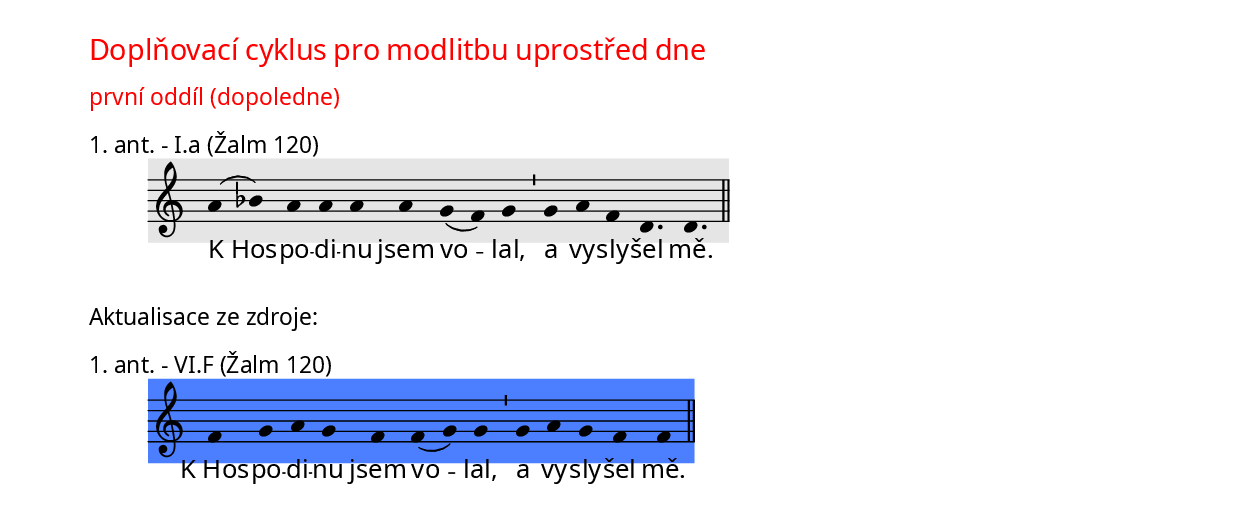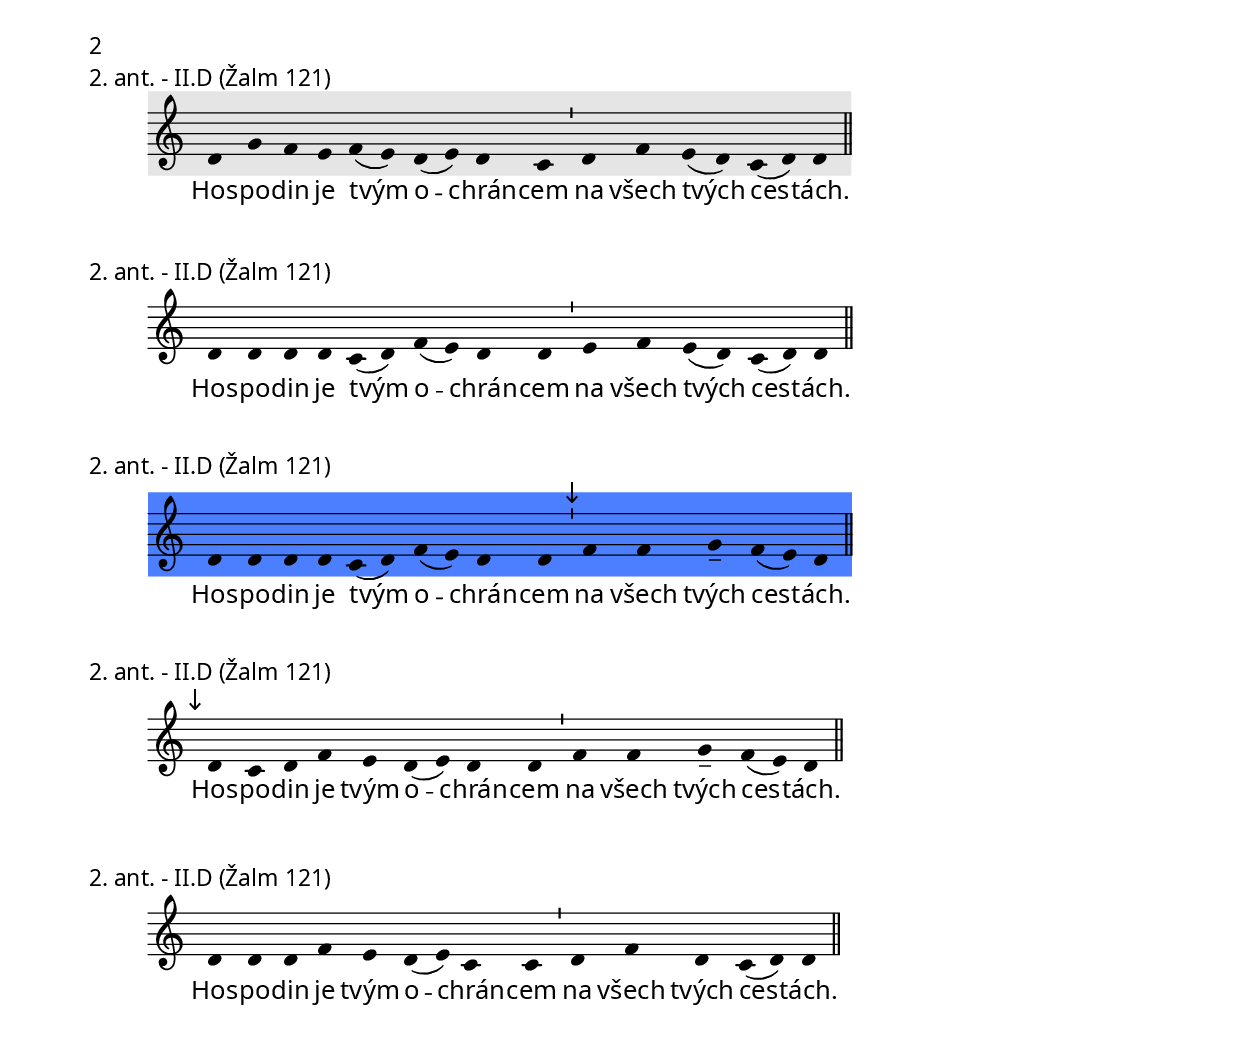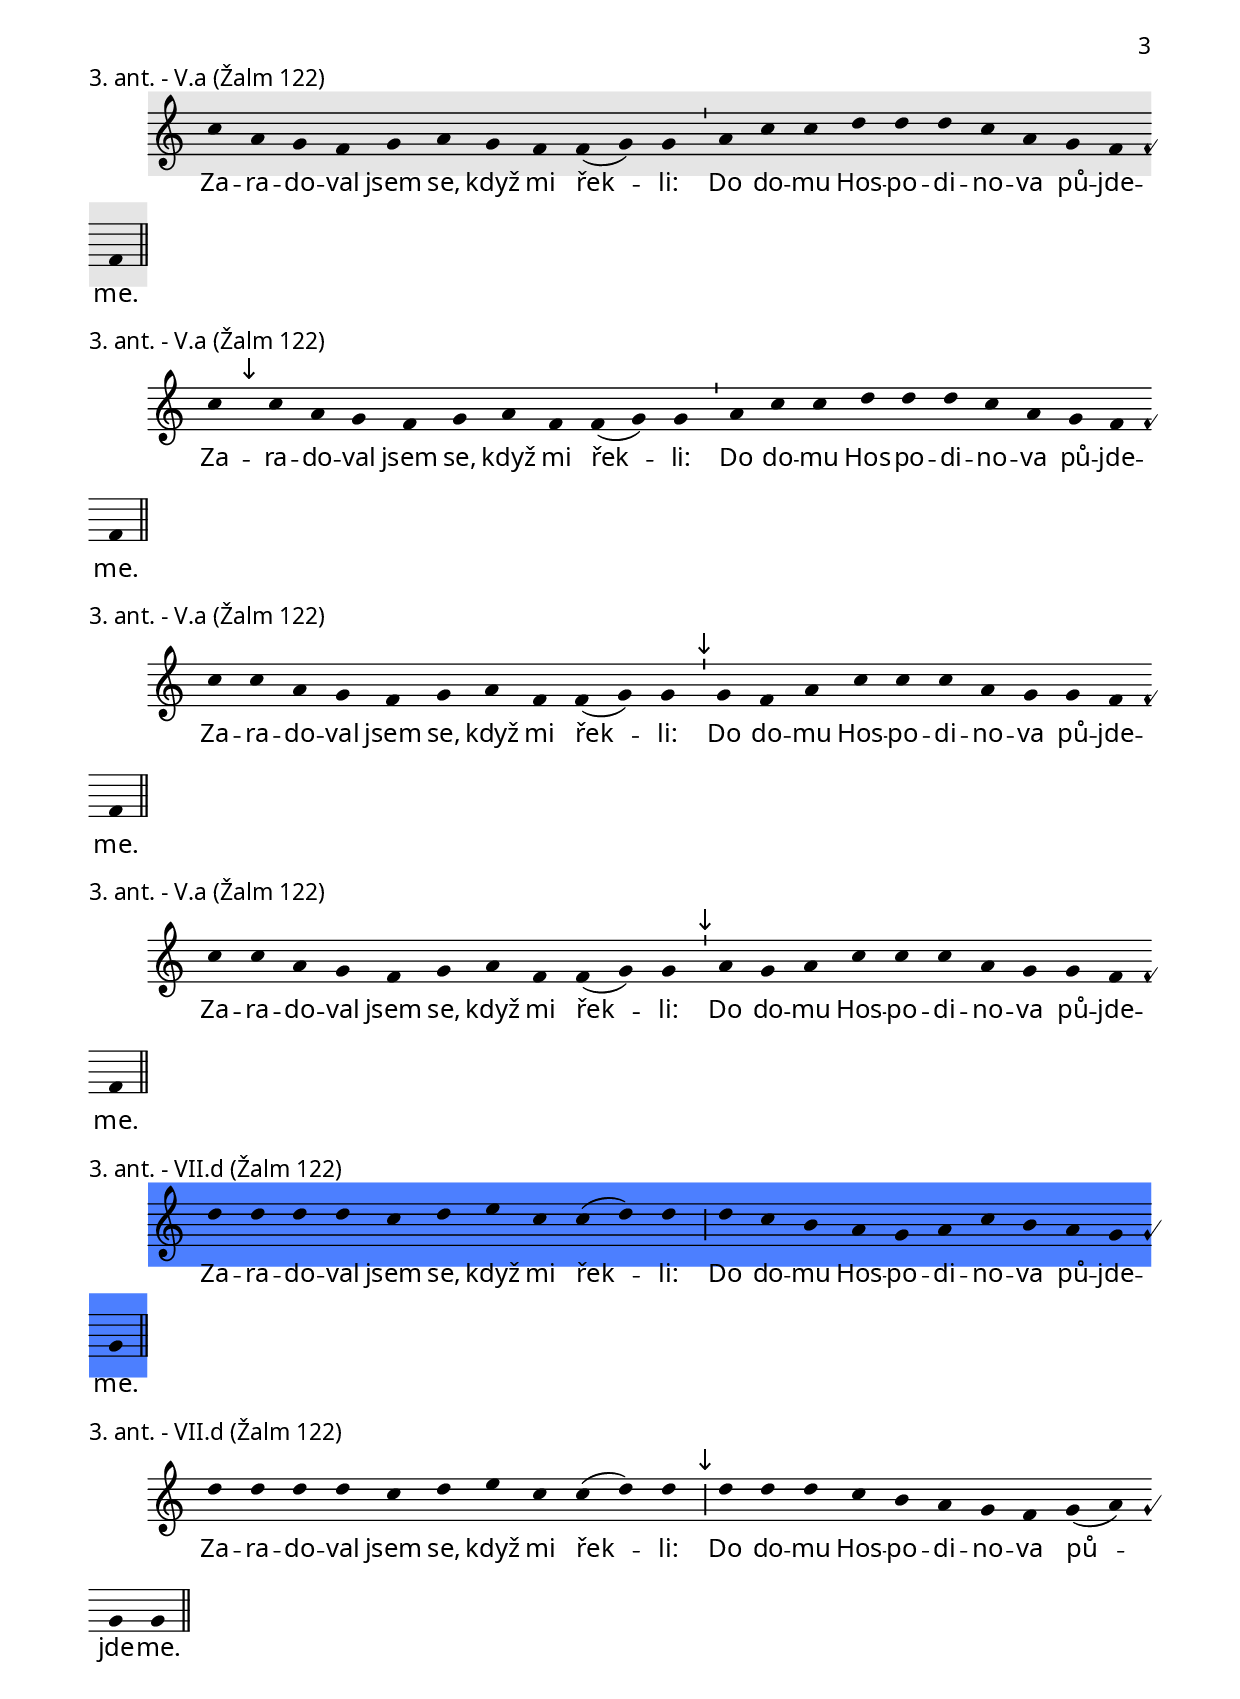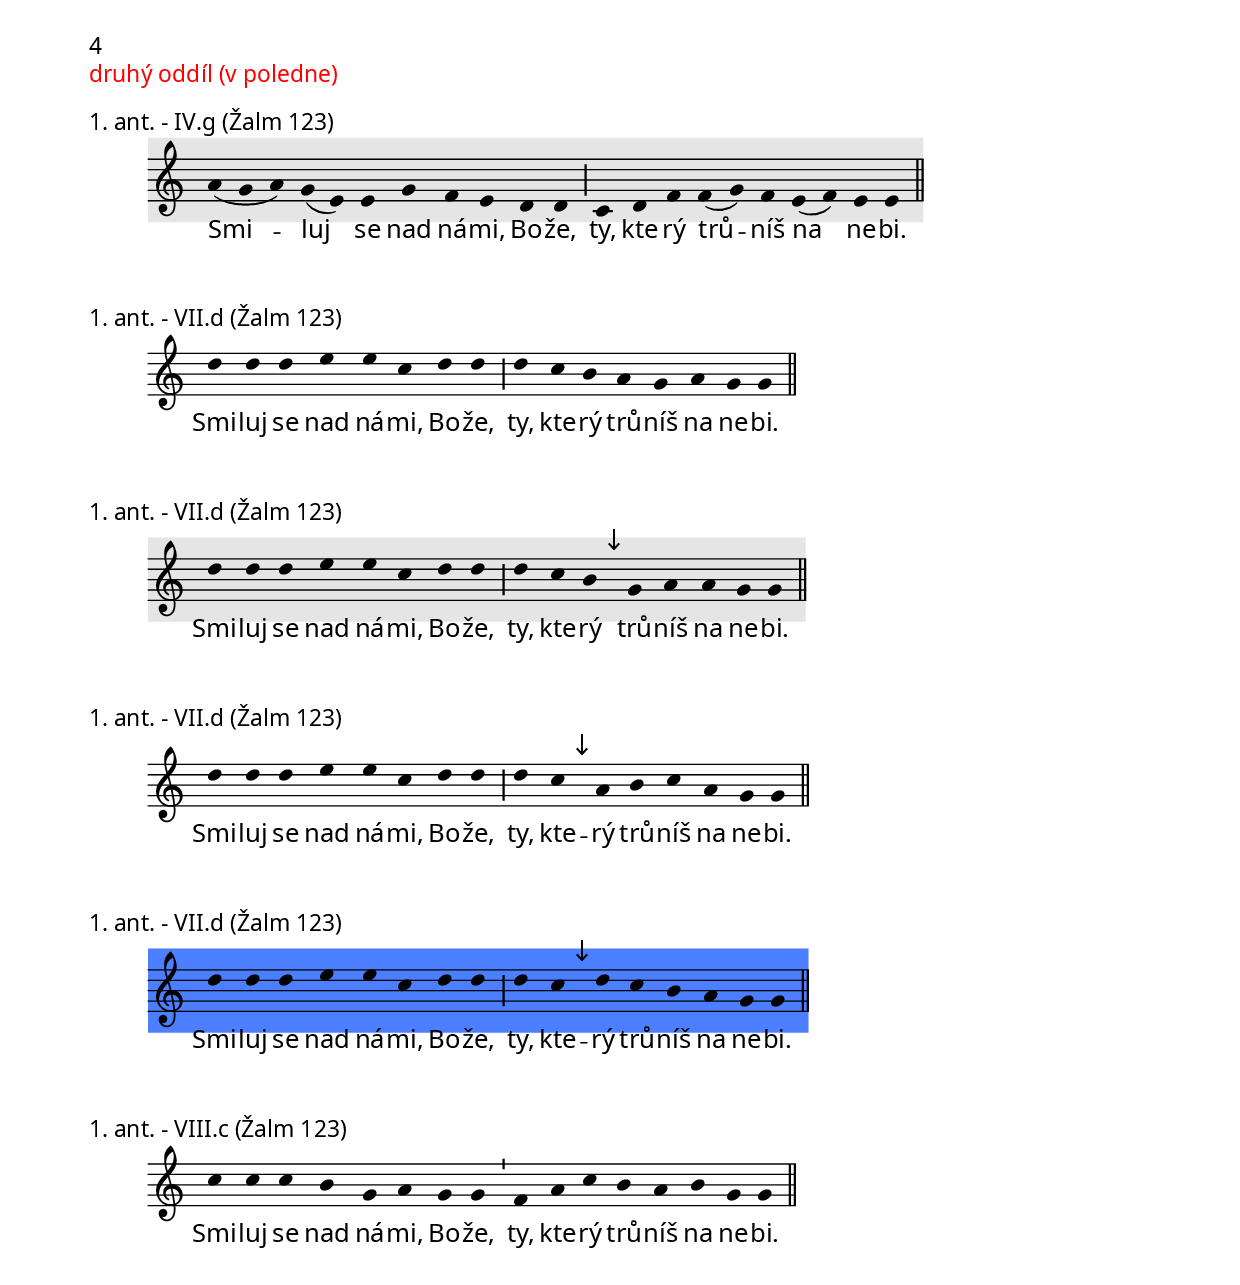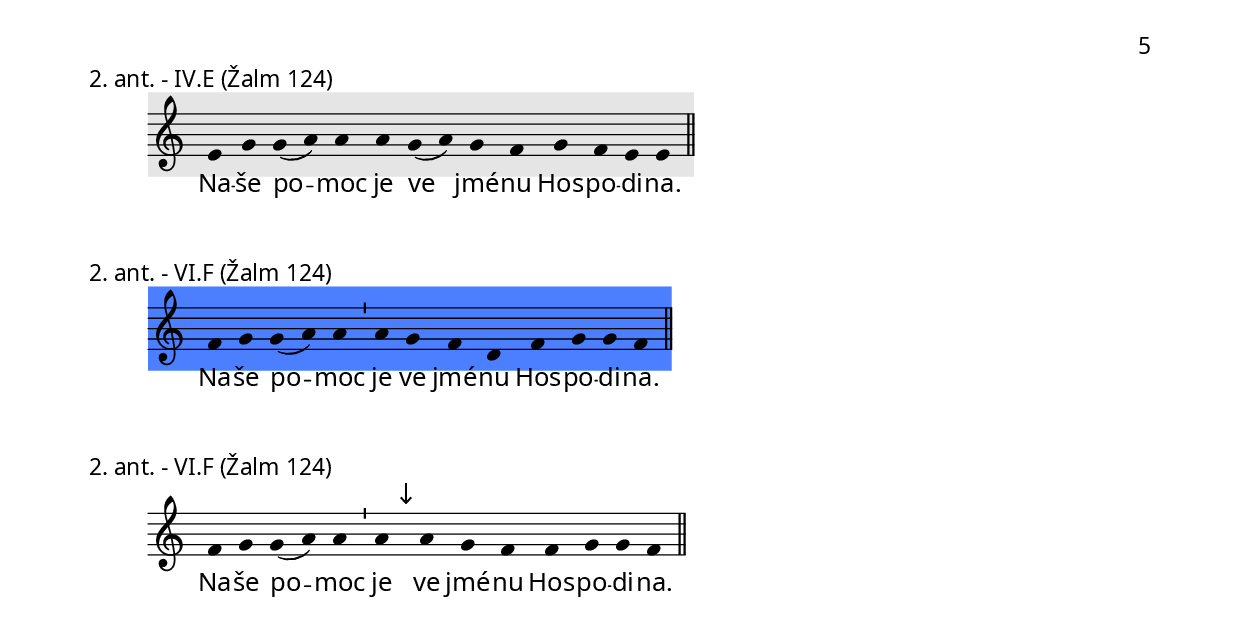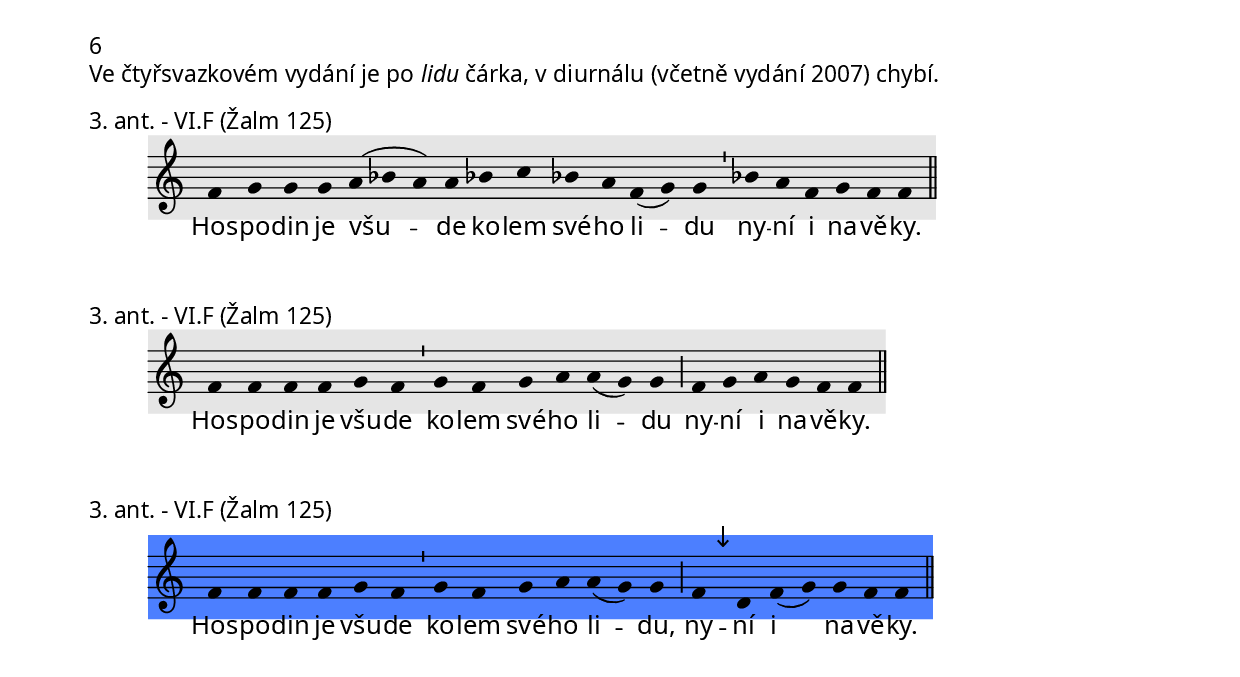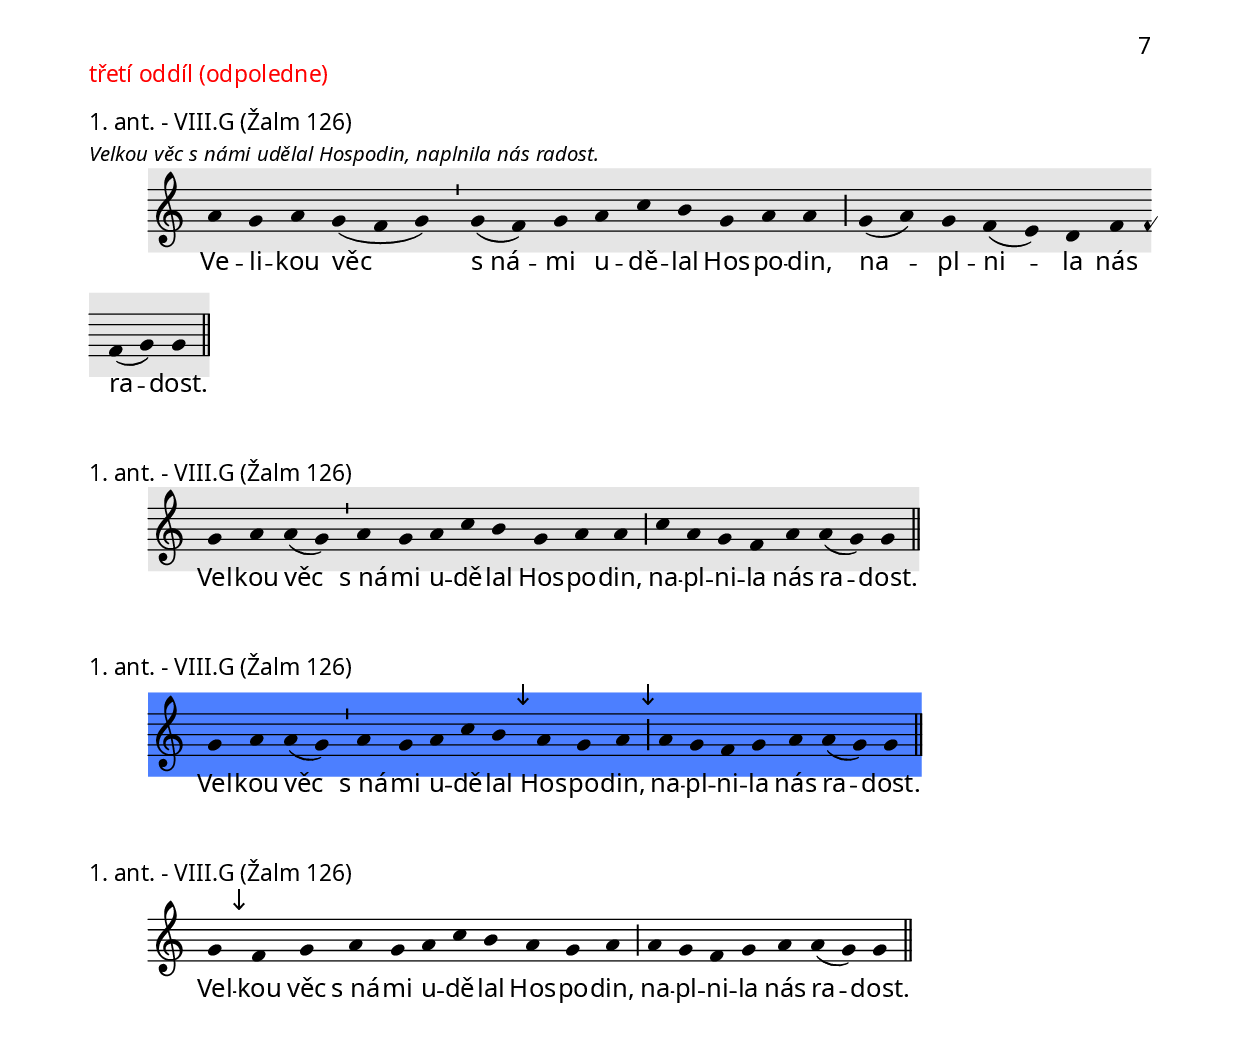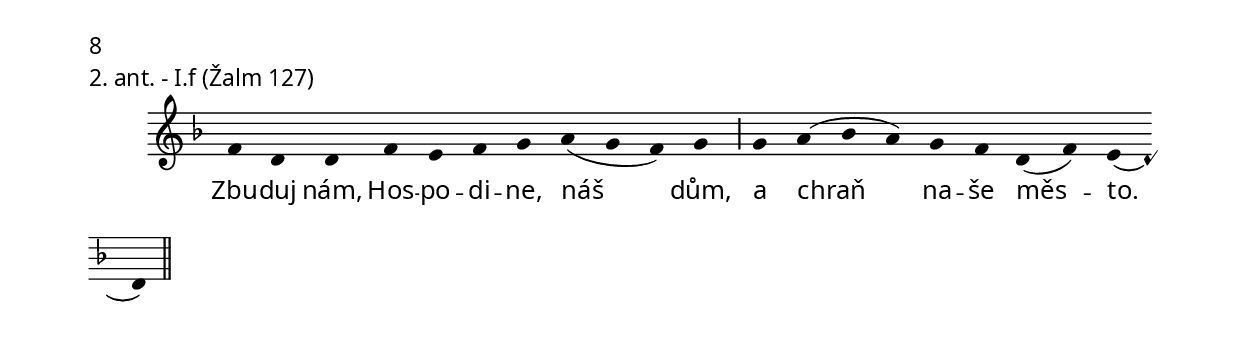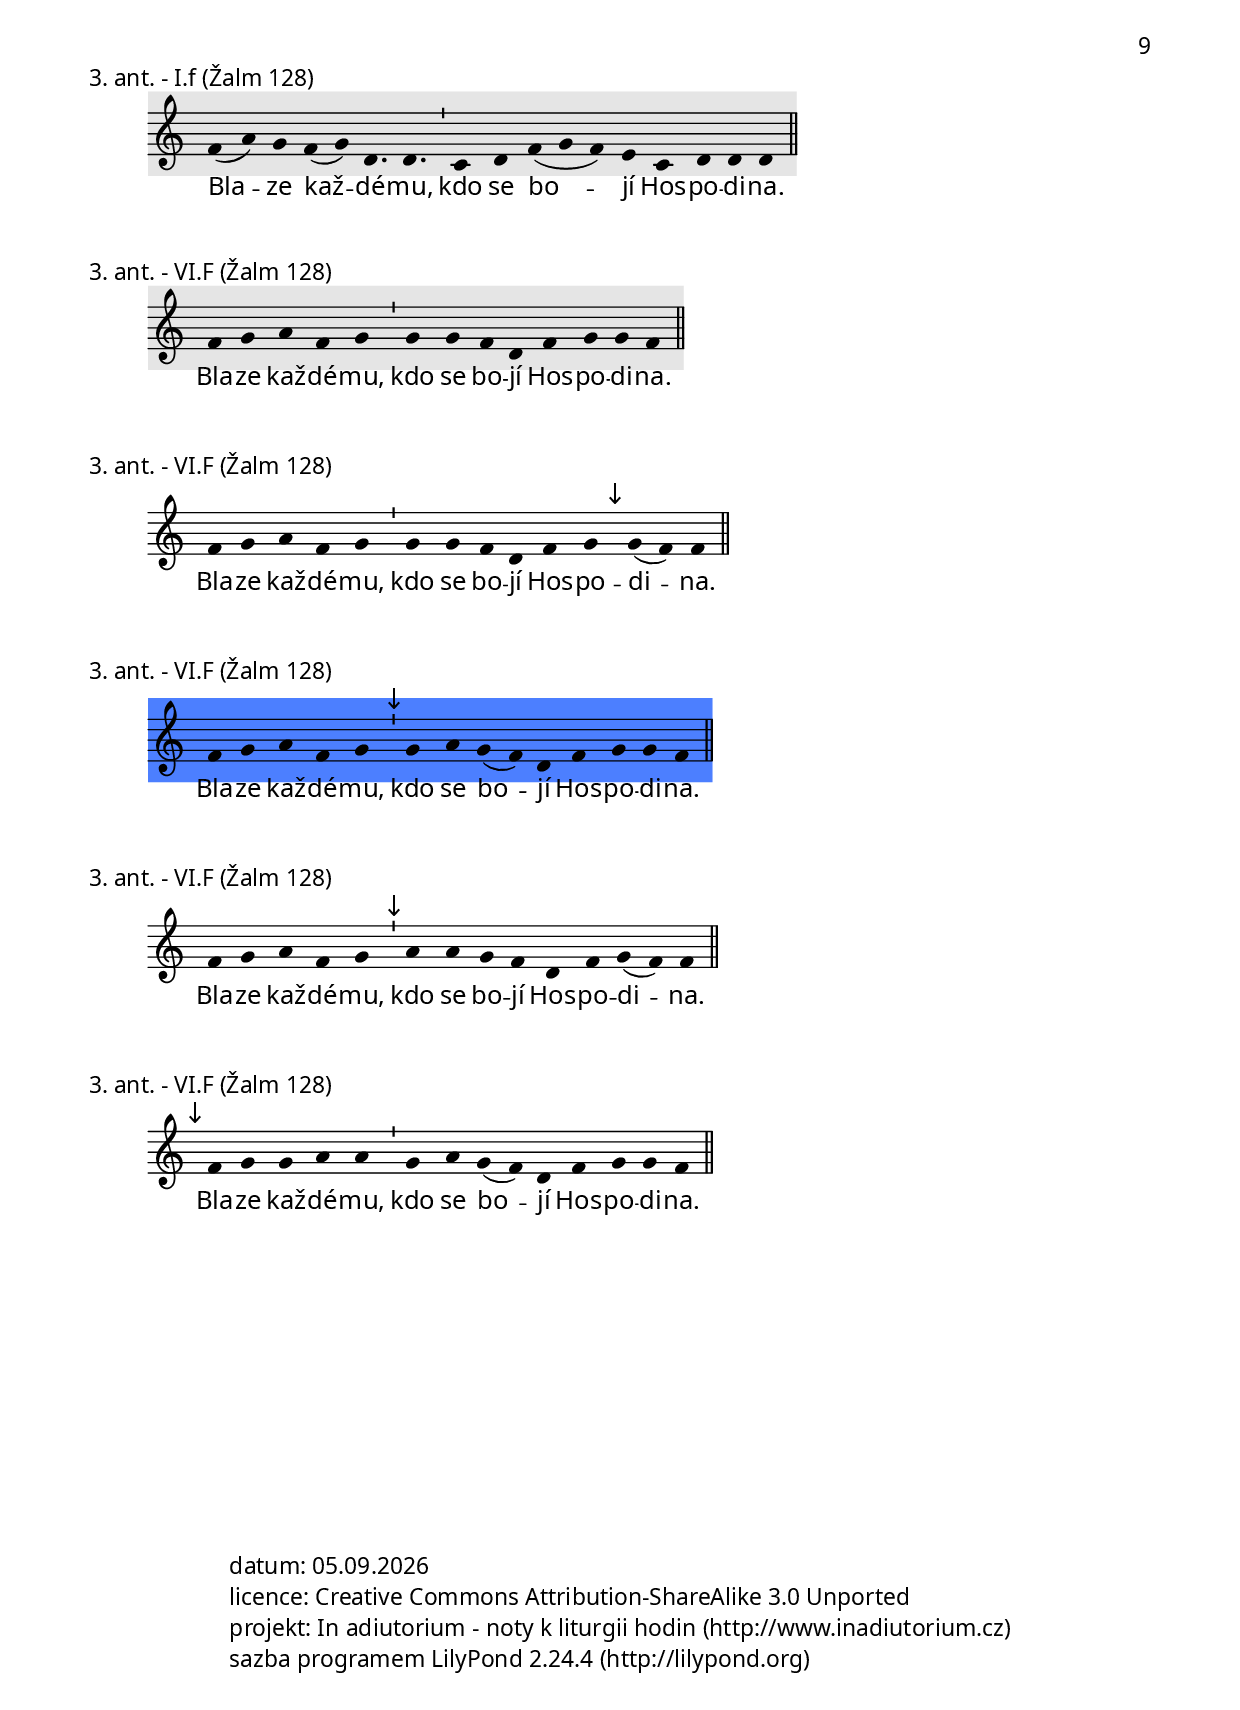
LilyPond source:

\include "../spolecne.ly"

\markup {\nadpisDen {Doplňovací cyklus pro modlitbu uprostřed dne}}

\markup {\nadpisHodinka {"první oddíl (dopoledne)"}}

\score {
  \relative c''{
    \zvyraznovacSedy
    \choralniRezim
    a4( bes) a a a a g( f) g \barMin g a f d4. d \barFinalis
  }
  \addlyrics {
    K_Hos -- po -- di -- nu jsem vo -- lal,
    a vy -- sly -- šel mě.
  }
  \header {
    quid = "1. ant."
    modus = "I"
    differentia = "a"
    psalmus = "Žalm 120"
    id = "tercie-ant1"
    fons = "žaltář, pondělí 4.t., up., 3. ant."
    fial = "antifony/tyden4_2pondeli.ly#up-ant3"
    piece = \markup {\sestavTitulek}
  }
}

\markup{Aktualisace ze zdroje:}

\score {
  \relative c' {
    \zvyraznovacModry
    \choralniRezim
    f4 g a g f f( g) g \barMin
    g a g f f \barFinalis
  }
  \addlyrics {
    K_Hos -- po -- di -- nu jsem vo -- lal,
    a vy -- sly -- šel mě.
  }
  \header {
    quid = "1. ant."
    modus = "VI"
    differentia = "F"
    psalmus = "Žalm 120"
    id = "tercie-ant1"
    fons = "žaltář, pondělí 4.t., up., 3. ant."
    fial = "antifony/tyden4_2pondeli.ly#up-ant3"
    piece = \markup {\sestavTitulek}
  }
}

\pageBreak

\score {
  \relative c' {
    \zvyraznovacSedy
    \choralniRezim
    d4 g f e f( e) d( e) d c \barMin
    d f e( d) c( d) d \barFinalis
  }
  \addlyrics {
    Hos -- po -- din je tvým o -- chrán -- cem
    na všech tvých ces -- tách.
  }
  \header {
    quid = "2. ant."
    modus = "II"
    differentia = "D"
    psalmus = "Žalm 121"
    placet = "~"
    id = "tercie-ant2"
    piece = \markup {\sestavTitulek}
  }
}

\score {
  \relative c' {
    \choralniRezim
    d4 d d d c( d) f( e) d d \barMin
    e f e( d) c( d) d \barFinalis
  }
  \addlyrics {
    Hos -- po -- din je tvým o -- chrán -- cem
    na všech tvých ces -- tách.
  }
  \header {
    quid = "2. ant."
    modus = "II"
    differentia = "D"
    psalmus = "Žalm 121"
    id = "tercie-ant2"
    piece = \markup {\sestavTitulek}
  }
}

\score {
  \relative c' {
    \zvyraznovacModry
    \choralniRezim
    d4 d d d c( d) f( e) d d \barMin
    \mark\sipka f f g-- f( e) d \barFinalis
  }
  \addlyrics {
    Hos -- po -- din je tvým o -- chrán -- cem
    na všech tvých ces -- tách.
  }
  \header {
    quid = "2. ant."
    modus = "II"
    differentia = "D"
    psalmus = "Žalm 121"
    id = "tercie-ant2"
    piece = \markup {\sestavTitulek}
  }
}

\score {
  \relative c' {
    \choralniRezim
    \mark\sipka d4 c d f e d( e) d d \barMin
    f f g-- f( e) d \barFinalis
  }
  \addlyrics {
    Hos -- po -- din je tvým o -- chrán -- cem
    na všech tvých ces -- tách.
  }
  \header {
    quid = "2. ant."
    modus = "II"
    differentia = "D"
    psalmus = "Žalm 121"
    id = "tercie-ant2"
    piece = \markup {\sestavTitulek}
  }
}

\score {
  \relative c' {
    \choralniRezim
    d4 d d f e d( e) c c \barMin
    d f d c( d) d \barFinalis
  }
  \addlyrics {
    Hos -- po -- din je tvým o -- chrán -- cem
    na všech tvých ces -- tách.
  }
  \header {
    quid = "2. ant."
    modus = "II"
    differentia = "D"
    psalmus = "Žalm 121"
    id = "tercie-ant2"
    piece = \markup {\sestavTitulek}
  }
}

\pageBreak

\score {
  \relative c'' {
    \zvyraznovacSedy
    \choralniRezim
    c4 a g f g a g f f( g) g \barMin
    a c c d d d c a g f f \barFinalis
  }
  \addlyrics {
    Za -- ra -- do -- val jsem se, když mi řek -- li:
    Do do -- mu Hos -- po -- di -- no -- va pů -- jde -- me.
  }
  \header {
    quid = "3. ant."
    modus = "V"
    differentia = "a"
    psalmus = "Žalm 122"
    placet = "závěr je odpudivý"
    id = "tercie-ant3"
    piece = \markup {\sestavTitulek}
  }
}

\score {
  \relative c'' {
    \choralniRezim
    c4 \mark\sipka c a g f g a f f( g) g \barMin
    a c c d d d c a g f f \barFinalis
  }
  \addlyrics {
    Za -- ra -- do -- val jsem se, když mi řek -- li:
    Do do -- mu Hos -- po -- di -- no -- va pů -- jde -- me.
  }
  \header {
    quid = "3. ant."
    modus = "V"
    differentia = "a"
    psalmus = "Žalm 122"
    id = "tercie-ant3"
    piece = \markup {\sestavTitulek}
  }
}

\score {
  \relative c'' {
    \choralniRezim
    c4 c a g f g a f f( g) g \barMin
    \mark\sipka g f a c c c a g g f f \barFinalis
  }
  \addlyrics {
    Za -- ra -- do -- val jsem se, když mi řek -- li:
    Do do -- mu Hos -- po -- di -- no -- va pů -- jde -- me.
  }
  \header {
    quid = "3. ant."
    modus = "V"
    differentia = "a"
    psalmus = "Žalm 122"
    id = "tercie-ant3"
    piece = \markup {\sestavTitulek}
  }
}

\score {
  \relative c'' {
    \choralniRezim
    c4 c a g f g a f f( g) g \barMin
    \mark\sipka a g a c c c a g g f f \barFinalis
  }
  \addlyrics {
    Za -- ra -- do -- val jsem se, když mi řek -- li:
    Do do -- mu Hos -- po -- di -- no -- va pů -- jde -- me.
  }
  \header {
    quid = "3. ant."
    modus = "V"
    differentia = "a"
    psalmus = "Žalm 122"
    id = "tercie-ant3"
    piece = \markup {\sestavTitulek}
  }
}

\score {
  \relative c'' {
    \zvyraznovacModry
    \choralniRezim
    d4 d d d c d e c c( d) d \barMaior
    d c b a g a c b a g g \barFinalis
  }
  \addlyrics {
    Za -- ra -- do -- val jsem se, když mi řek -- li:
    Do do -- mu Hos -- po -- di -- no -- va pů -- jde -- me.
  }
  \header {
    quid = "3. ant."
    modus = "VII"
    differentia = "d"
    psalmus = "Žalm 122"
    id = "tercie-ant3"
    piece = \markup {\sestavTitulek}
  }
}

\score {
  \relative c'' {
    \choralniRezim
    d4 d d d c d e c c( d) d \barMaior
    \mark\sipka d d d c b a g f g( a) g g \barFinalis
  }
  \addlyrics {
    Za -- ra -- do -- val jsem se, když mi řek -- li:
    Do do -- mu Hos -- po -- di -- no -- va pů -- jde -- me.
  }
  \header {
    quid = "3. ant."
    modus = "VII"
    differentia = "d"
    psalmus = "Žalm 122"
    id = "tercie-ant3"
    piece = \markup {\sestavTitulek}
  }
}

\pageBreak

\markup {\nadpisHodinka {"druhý oddíl (v poledne)"}}

\score {
  \relative c'' {
    \zvyraznovacSedy
    \choralniRezim
    a4( g a) g( e) e g f e d d \barMaior
    c d f f( g) f e( f) e e \barFinalis
  }
  \addlyrics {
    Smi -- luj se nad ná -- mi, Bo -- že,
    ty, kte -- rý trů -- níš na ne -- bi.
  }
  \header {
    quid = "1. ant."
    modus = "IV"
    differentia = "g"
    psalmus = "Žalm 123"
    id = "sexta-ant1"
    piece = \markup {\sestavTitulek}
  }
}

\score {
  \relative c'' {
    \choralniRezim
    d4 d d e e c d d \barMaior
    d c b a g a g g \barFinalis
  }
  \addlyrics {
    Smi -- luj se nad ná -- mi, Bo -- že,
    ty, kte -- rý trů -- níš na ne -- bi.
  }
  \header {
    quid = "1. ant."
    modus = "VII"
    differentia = "d"
    psalmus = "Žalm 123"
    id = "sexta-ant1"
    piece = \markup {\sestavTitulek}
  }
}

\score {
  \relative c'' {
    \zvyraznovacSedy
    \choralniRezim
    d4 d d e e c d d \barMaior
    d c b \mark\sipka g a a g g \barFinalis
  }
  \addlyrics {
    Smi -- luj se nad ná -- mi, Bo -- že,
    ty, kte -- rý trů -- níš na ne -- bi.
  }
  \header {
    quid = "1. ant."
    modus = "VII"
    differentia = "d"
    psalmus = "Žalm 123"
    id = "sexta-ant1"
    piece = \markup {\sestavTitulek}
  }
}

\score {
  \relative c'' {
    \choralniRezim
    d4 d d e e c d d \barMaior
    d c \mark\sipka a b c a g g \barFinalis
  }
  \addlyrics {
    Smi -- luj se nad ná -- mi, Bo -- že,
    ty, kte -- rý trů -- níš na ne -- bi.
  }
  \header {
    quid = "1. ant."
    modus = "VII"
    differentia = "d"
    psalmus = "Žalm 123"
    id = "sexta-ant1"
    piece = \markup {\sestavTitulek}
  }
}

\score {
  \relative c'' {
    \zvyraznovacModry
    \choralniRezim
    d4 d d e e c d d \barMaior
    d c \mark\sipka d c b a g g \barFinalis
  }
  \addlyrics {
    Smi -- luj se nad ná -- mi, Bo -- že,
    ty, kte -- rý trů -- níš na ne -- bi.
  }
  \header {
    quid = "1. ant."
    modus = "VII"
    differentia = "d"
    psalmus = "Žalm 123"
    id = "sexta-ant1"
    piece = \markup {\sestavTitulek}
  }
}

\score {
  \relative c'' {
    \choralniRezim
    c4 c c b g a g g \barMin
    f a c b a b g g \barFinalis
  }
  \addlyrics {
    Smi -- luj se nad ná -- mi, Bo -- že,
    ty, kte -- rý trů -- níš na ne -- bi.
  }
  \header {
    quid = "1. ant."
    modus = "VIII"
    differentia = "c"
    psalmus = "Žalm 123"
    id = "sexta-ant1"
    piece = \markup {\sestavTitulek}
  }
}

\pageBreak

\score {
  \relative c' {
    \zvyraznovacSedy
    \choralniRezim
    e4 g g( a) a a g( a) g f g f e e \barFinalis
  }
  \addlyrics {
    Na -- še po -- moc je ve jmé -- nu Hos -- po -- di -- na.
  }
  \header {
    quid = "2. ant."
    modus = "IV"
    differentia = "E"
    psalmus = "Žalm 124"
    placet = "převzatý kousek delší antifony pro krátký text dobře nefunguje ani po úpravě závěru"
    id = "sexta-ant2"
    piece = \markup {\sestavTitulek}
  }
}

\score {
  \relative c' {
    \zvyraznovacModry
    \choralniRezim
    f4 g g( a) a \barMin
    a g f d f g g f \barFinalis
  }
  \addlyrics {
    Na -- še po -- moc
    je ve jmé -- nu Hos -- po -- di -- na.
  }
  \header {
    quid = "2. ant."
    modus = "VI"
    differentia = "F"
    psalmus = "Žalm 124"
    id = "sexta-ant2"
    piece = \markup {\sestavTitulek}
  }
}

\score {
  \relative c' {
    \choralniRezim
    f4 g g( a) a \barMin
    a \mark\sipka a g f f g g f \barFinalis
  }
  \addlyrics {
    Na -- še po -- moc
    je ve jmé -- nu Hos -- po -- di -- na.
  }
  \header {
    quid = "2. ant."
    modus = "VI"
    differentia = "F"
    psalmus = "Žalm 124"
    id = "sexta-ant2"
    piece = \markup {\sestavTitulek}
  }
}

\pageBreak

\markup\justify{
  Ve čtyřsvazkovém vydání je po \italic{lidu} čárka,
  v diurnálu (včetně vydání 2007) chybí.
}

\score {
  \relative c' {
    \zvyraznovacSedy
    \choralniRezim
    f4 g g g a( bes a) a
    bes c bes a f( g) g \barMin
    bes a f g f f \barFinalis
  }
  \addlyrics {
    Hos -- po -- din je všu -- de ko -- lem své -- ho li -- du
    ny -- ní i na -- vě -- ky.
  }
  \header {
    quid = "3. ant."
    modus = "VI"
    differentia = "F"
    psalmus = "Žalm 125"
    id = "sexta-ant3"
    fons = "jen začátek podle žaltář, út 3.t., nešp., 1. ant."
    fial = "antifony/tyden3_3utery.ly#ne-ant1?cast"
    piece = \markup {\sestavTitulek}
  }
}

\score {
  \relative c' {
    \zvyraznovacSedy
    \choralniRezim
    f4 f f f g f \barMin
    g f g a a( g) g \barMaior
    f g a g f f \barFinalis
  }
  \addlyrics {
    Hos -- po -- din je všu -- de
    ko -- lem své -- ho li -- du
    ny -- ní i na -- vě -- ky.
  }
  \header {
    quid = "3. ant."
    modus = "VI"
    differentia = "F"
    psalmus = "Žalm 125"
    id = "sexta-ant3"
    piece = \markup {\sestavTitulek}
  }
}

\score {
  \relative c' {
    \zvyraznovacModry
    \choralniRezim
    f4 f f f g f \barMin
    g f g a a( g) g \barMaior
    f \mark\sipka d f( g) g f f \barFinalis
  }
  \addlyrics {
    Hos -- po -- din je všu -- de
    ko -- lem své -- ho li -- du,
    ny -- ní i na -- vě -- ky.
  }
  \header {
    quid = "3. ant."
    modus = "VI"
    differentia = "F"
    psalmus = "Žalm 125"
    id = "sexta-ant3"
    piece = \markup {\sestavTitulek}
  }
}

\pageBreak

\markup {\nadpisHodinka {"třetí oddíl (odpoledne)"}}

\score {
  \relative c'' {
    \zvyraznovacSedy
    \choralniRezim
    a4 g a g( f g) \barMin g( f) g a c b g a a \barMaior
    g( a) g f( e) d f f( g) g \barFinalis
  }
  \addlyrics {
    Ve -- li -- kou věc s_ná -- mi u -- dě -- lal Hos -- po -- din,
    na -- pl -- ni -- la nás ra -- dost.
  }
  \header {
    textus_approbatus = "Velkou věc s námi udělal Hospodin, naplnila nás radost."
    quid = "1. ant."
    modus = "VIII"
    differentia = "G"
    psalmus = "Žalm 126"
    placet = "lépe"
    id = "nona-ant1"
    piece = \markup {\sestavTitulek}
  }
}

\score {
  \relative c'' {
    \zvyraznovacSedy
    \choralniRezim
    g4 a a( g) \barMin
    a g a c b g a a \barMaior
    c a g f a a( g) g \barFinalis
  }
  \addlyrics {
    Vel -- kou věc s_ná -- mi u -- dě -- lal Hos -- po -- din,
    na -- pl -- ni -- la nás ra -- dost.
  }
  \header {
    quid = "1. ant."
    modus = "VIII"
    differentia = "G"
    psalmus = "Žalm 126"
    id = "nona-ant1"
    piece = \markup {\sestavTitulek}
  }
}

\score {
  \relative c'' {
    \zvyraznovacModry
    \choralniRezim
    g4 a a( g) \barMin
    a g a c b \mark\sipka a g a \barMaior
    \mark\sipka a g f g a a( g) g \barFinalis
  }
  \addlyrics {
    Vel -- kou věc s_ná -- mi u -- dě -- lal Hos -- po -- din,
    na -- pl -- ni -- la nás ra -- dost.
  }
  \header {
    quid = "1. ant."
    modus = "VIII"
    differentia = "G"
    psalmus = "Žalm 126"
    id = "nona-ant1"
    piece = \markup {\sestavTitulek}
  }
}

\score {
  \relative c'' {
    \choralniRezim
    g4 \mark\sipka f g
    a g a c b a g a \barMaior
    a g f g a a( g) g \barFinalis
  }
  \addlyrics {
    Vel -- kou věc s_ná -- mi u -- dě -- lal Hos -- po -- din,
    na -- pl -- ni -- la nás ra -- dost.
  }
  \header {
    quid = "1. ant."
    modus = "VIII"
    differentia = "G"
    psalmus = "Žalm 126"
    id = "nona-ant1"
    piece = \markup {\sestavTitulek}
  }
}

\pageBreak

\score {
  \relative c' {
    \key f \major
    \choralniRezim
    f4 d d f e f g a( g f) g \barMaior
    g a( bes a) g f d( f) e( d) \barFinalis
  }
  \addlyrics {
    Zbu -- duj nám, Hos -- po -- di -- ne, náš dům,
    a chraň na -- še měs -- to.
  }
  \header {
    quid = "2. ant."
    modus = "I"
    differentia = "f"
    psalmus = "Žalm 127"
    id = "nona-ant2"
    fons = "žaltář, středa 3. týdne, nešp., 2. ant."
    fial = "antifony/tyden3_4streda.ly#ne-ant2"
    piece = \markup {\sestavTitulek}
  }
}

\pageBreak

\score {
  \relative c' {
    \zvyraznovacSedy
    \choralniRezim
    f4( a) g f( g) d4. d \barMin c4 d f( g f) e c d d d \barFinalis
  }
  \addlyrics {
    Bla -- ze kaž -- dé -- mu,
    kdo se bo -- jí Hos -- po -- di -- na.
  }
  \header {
    quid = "3. ant."
    modus = "I"
    differentia = "f"
    psalmus = "Žalm 128"
    id = "nona-ant3"
    piece = \markup {\sestavTitulek}
  }
}

\score {
  \relative c' {
    \zvyraznovacSedy
    \choralniRezim
    f4 g a f g \barMin
    g g f d f g g f \barFinalis
  }
  \addlyrics {
    Bla -- ze kaž -- dé -- mu,
    kdo se bo -- jí Hos -- po -- di -- na.
  }
  \header {
    quid = "3. ant."
    modus = "VI"
    differentia = "F"
    psalmus = "Žalm 128"
    id = "nona-ant3"
    piece = \markup {\sestavTitulek}
  }
}

\score {
  \relative c' {
    \choralniRezim
    f4 g a f g \barMin
    g g f d f g \mark\sipka g( f) f \barFinalis
  }
  \addlyrics {
    Bla -- ze kaž -- dé -- mu,
    kdo se bo -- jí Hos -- po -- di -- na.
  }
  \header {
    quid = "3. ant."
    modus = "VI"
    differentia = "F"
    psalmus = "Žalm 128"
    id = "nona-ant3"
    piece = \markup {\sestavTitulek}
  }
}

\score {
  \relative c' {
    \zvyraznovacModry
    \choralniRezim
    f4 g a f g \barMin
    \mark\sipka g a g( f) d f g g f \barFinalis
  }
  \addlyrics {
    Bla -- ze kaž -- dé -- mu,
    kdo se bo -- jí Hos -- po -- di -- na.
  }
  \header {
    quid = "3. ant."
    modus = "VI"
    differentia = "F"
    psalmus = "Žalm 128"
    id = "nona-ant3"
    piece = \markup {\sestavTitulek}
  }
}

\score {
  \relative c' {
    \choralniRezim
    f4 g a f g \barMin
    \mark\sipka a a g f d f g( f) f \barFinalis
  }
  \addlyrics {
    Bla -- ze kaž -- dé -- mu,
    kdo se bo -- jí Hos -- po -- di -- na.
  }
  \header {
    quid = "3. ant."
    modus = "VI"
    differentia = "F"
    psalmus = "Žalm 128"
    id = "nona-ant3"
    piece = \markup {\sestavTitulek}
  }
}

\score {
  \relative c' {
    \choralniRezim
    \mark\sipka f4 g g a a \barMin
    g a g( f) d f g g f \barFinalis
  }
  \addlyrics {
    Bla -- ze kaž -- dé -- mu,
    kdo se bo -- jí Hos -- po -- di -- na.
  }
  \header {
    quid = "3. ant."
    modus = "VI"
    differentia = "F"
    psalmus = "Žalm 128"
    id = "nona-ant3"
    piece = \markup {\sestavTitulek}
  }
}
